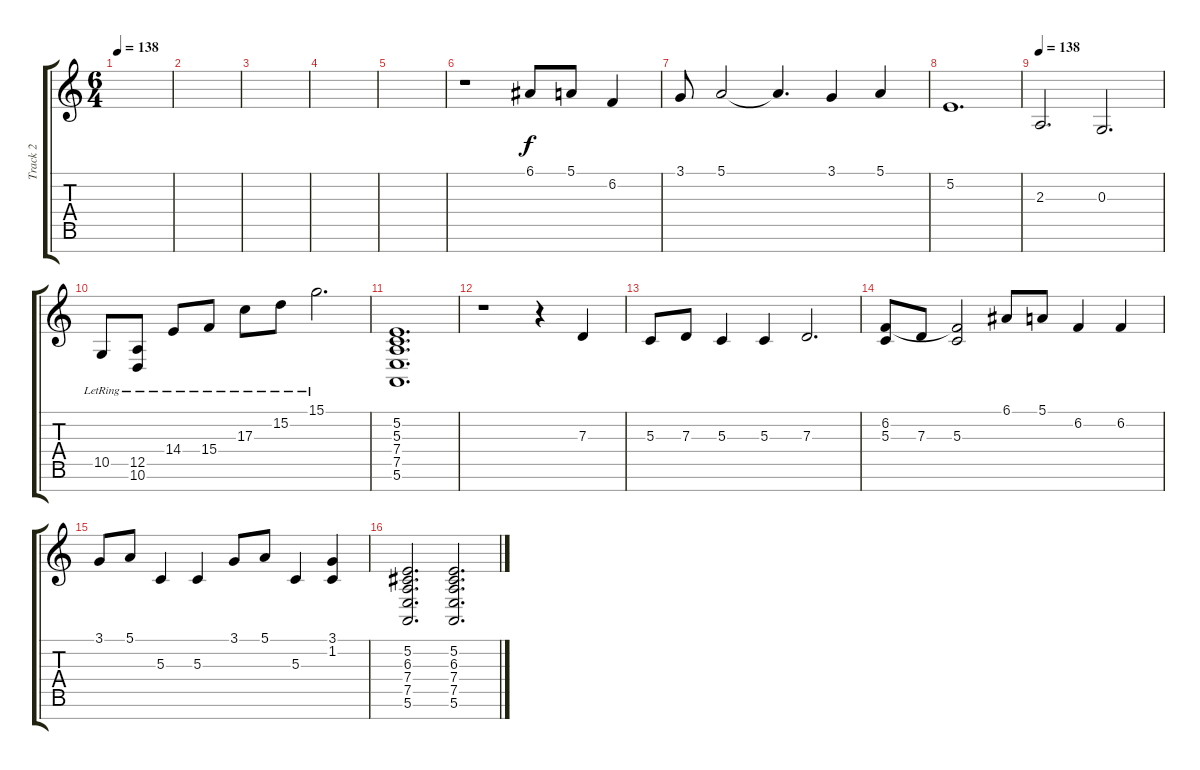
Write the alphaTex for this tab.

\track ("Track 2" "Track 2") {instrument acousticgrandpiano}
\staff {score tabs}
\tuning (E4 B3 G3 D3 A2 E2 B1) {hide}
\ts (6 4)
\tempo 138
\clef g2
\ks c
|
|
|
|
|
r.1 6.1.8{dy f} 5.1.8 6.2.4 |
3.1.8 5.1.2 5.1{t}.4{d} 3.1.4 5.1.4 |
5.2.1{d} |
\tempo 138
2.3.2{d} 0.3.2{d} |
10.5{lr}.8 (12.5{lr} 10.6{lr}).8 14.4{lr}.8 15.4{lr}.8 17.3{lr}.8 15.2{lr}.8 15.1{lr}.2{d} |
(5.2 5.3 7.4 7.5 5.6).1{d} |
r.1 r.4 7.3.4 |
5.3.8 7.3.8 5.3.4 5.3.4 7.3.2{d} |
(6.2 5.3).8 7.3.8 (6.2{t} 5.3).2 6.1.8 5.1.8 6.2.4 6.2.4 |
3.1.8 5.1.8 5.3.4 5.3.4 3.1.8 5.1.8 5.3.4 (3.1 1.2).4 |
(5.2 6.3 7.4 7.5 5.6).2{d} (5.2 6.3 7.4 7.5 5.6).2{d}
